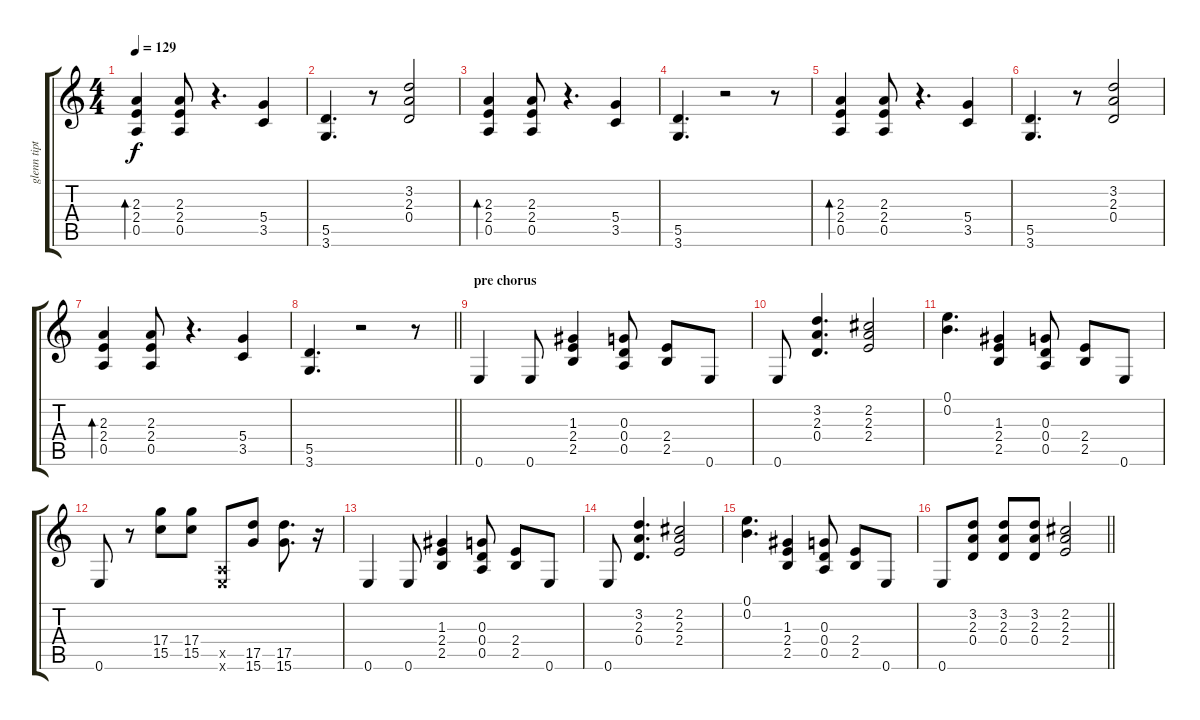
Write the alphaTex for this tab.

\track ("glenn tipton" "glenn tipt") {instrument distortionguitar}
\staff {score tabs}
\tuning (E4 B3 G3 D3 A2 E2) {hide}
\ts (4 4)
\tempo 129
\clef g2
\ks c
(2.3 2.4 0.5).4{bd 120 dy f} (2.3 2.4 0.5).8 r.4{d} (5.4 3.5).4 |
(5.5 3.6).4{d} r.8 (3.2 2.3 0.4).2 |
(2.3 2.4 0.5).4{bd 120} (2.3 2.4 0.5).8 r.4{d} (5.4 3.5).4 |
(5.5 3.6).4{d} r.2 r.8 |
(2.3 2.4 0.5).4{bd 120} (2.3 2.4 0.5).8 r.4{d} (5.4 3.5).4 |
(5.5 3.6).4{d} r.8 (3.2 2.3 0.4).2 |
(2.3 2.4 0.5).4{bd 120} (2.3 2.4 0.5).8 r.4{d} (5.4 3.5).4 |
\barLineRight lightlight
(5.5 3.6).4{d} r.2 r.8 |
\section ("" "pre chorus")
0.6.4 0.6.8 (1.3 2.4 2.5).4 (0.3 0.4 0.5).8 (2.4 2.5).8 0.6.8 |
0.6.8 (3.2 2.3 0.4).4{d} (2.2 2.3 2.4).2 |
(0.1 0.2).4{d} (1.3 2.4 2.5).4 (0.3 0.4 0.5).8 (2.4 2.5).8 0.6.8 |
0.6.8 r.8 (17.4 15.5).8 (17.4 15.5).8 (0.5{x} 0.6{x}).8 (17.5 15.6).8 (17.5 15.6).8{d} r.16 |
0.6.4 0.6.8 (1.3 2.4 2.5).4 (0.3 0.4 0.5).8 (2.4 2.5).8 0.6.8 |
0.6.8 (3.2 2.3 0.4).4{d} (2.2 2.3 2.4).2 |
(0.1 0.2).4{d} (1.3 2.4 2.5).4 (0.3 0.4 0.5).8 (2.4 2.5).8 0.6.8 |
\barLineRight lightlight
0.6.8 (3.2 2.3 0.4).8 (3.2 2.3 0.4).8 (3.2 2.3 0.4).8 (2.2 2.3 2.4).2
